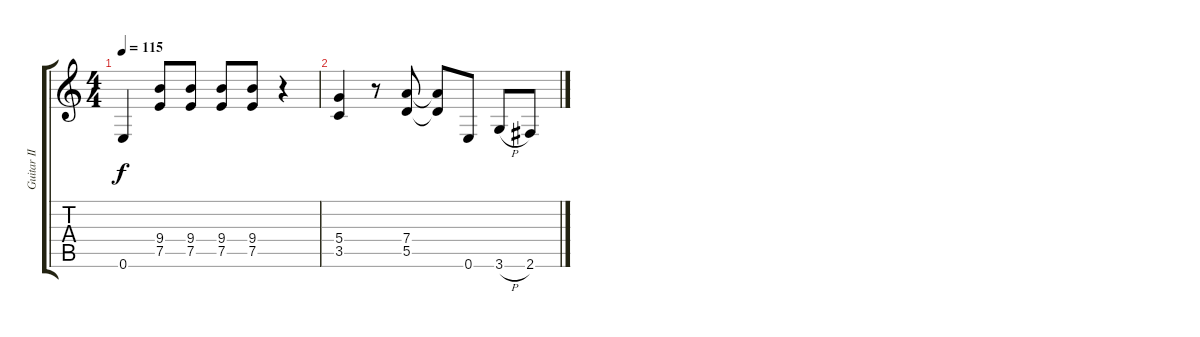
\track ("Guitar II" "Guitar II") {instrument distortionguitar}
\staff {score tabs}
\tuning (E4 B3 G3 D3 A2 E2) {hide}
\ts (4 4)
\tempo 115
\clef g2
\ks c
0.6.4{dy f} (9.4 7.5).8 (9.4 7.5).8 (9.4 7.5).8 (9.4 7.5).8 r.4 |
(5.4 3.5).4 r.8 (7.4 5.5).8 (7.4{t} 5.5{t}).8 0.6.8 3.6{h}.8 2.6.8
